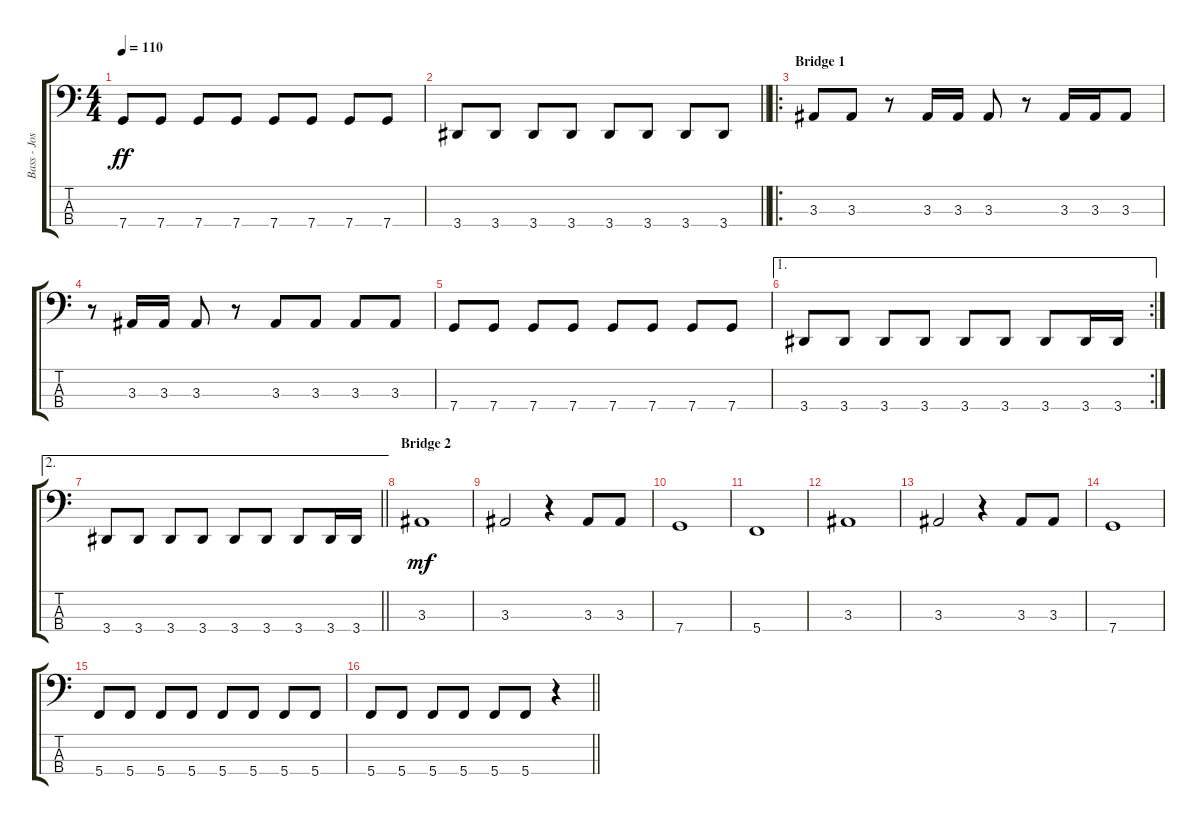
\track ("Bass - Joshua Woodard" "Bass - Jos") {instrument electricbassfinger}
\staff {score tabs}
\tuning (F2 C2 G1 C1) {hide}
\ts (4 4)
\tempo 110
\clef f4
\ks c
7.4.8{dy ff} 7.4.8 7.4.8 7.4.8 7.4.8 7.4.8 7.4.8 7.4.8 |
\barLineRight lightlight
3.4.8 3.4.8 3.4.8 3.4.8 3.4.8 3.4.8 3.4.8 3.4.8 |
\ro
\section ("" "Bridge 1")
3.3.8 3.3.8 r.8 3.3.16 3.3.16 3.3.8 r.8 3.3.16 3.3.16 3.3.8 |
r.8 3.3.16 3.3.16 3.3.8 r.8 3.3.8 3.3.8 3.3.8 3.3.8 |
7.4.8 7.4.8 7.4.8 7.4.8 7.4.8 7.4.8 7.4.8 7.4.8 |
\ae 1
\rc 2
3.4.8 3.4.8 3.4.8 3.4.8 3.4.8 3.4.8 3.4.8 3.4.16 3.4.16 |
\ae 2
\barLineRight lightlight
3.4.8 3.4.8 3.4.8 3.4.8 3.4.8 3.4.8 3.4.8 3.4.16 3.4.16 |
\section ("" "Bridge 2")
3.3.1{dy mf} |
3.3.2 r.4 3.3.8 3.3.8 |
7.4.1 |
5.4.1 |
3.3.1 |
3.3.2 r.4 3.3.8 3.3.8 |
7.4.1 |
5.4.8 5.4.8 5.4.8 5.4.8 5.4.8 5.4.8 5.4.8 5.4.8 |
\barLineRight lightlight
5.4.8 5.4.8 5.4.8 5.4.8 5.4.8 5.4.8 r.4
